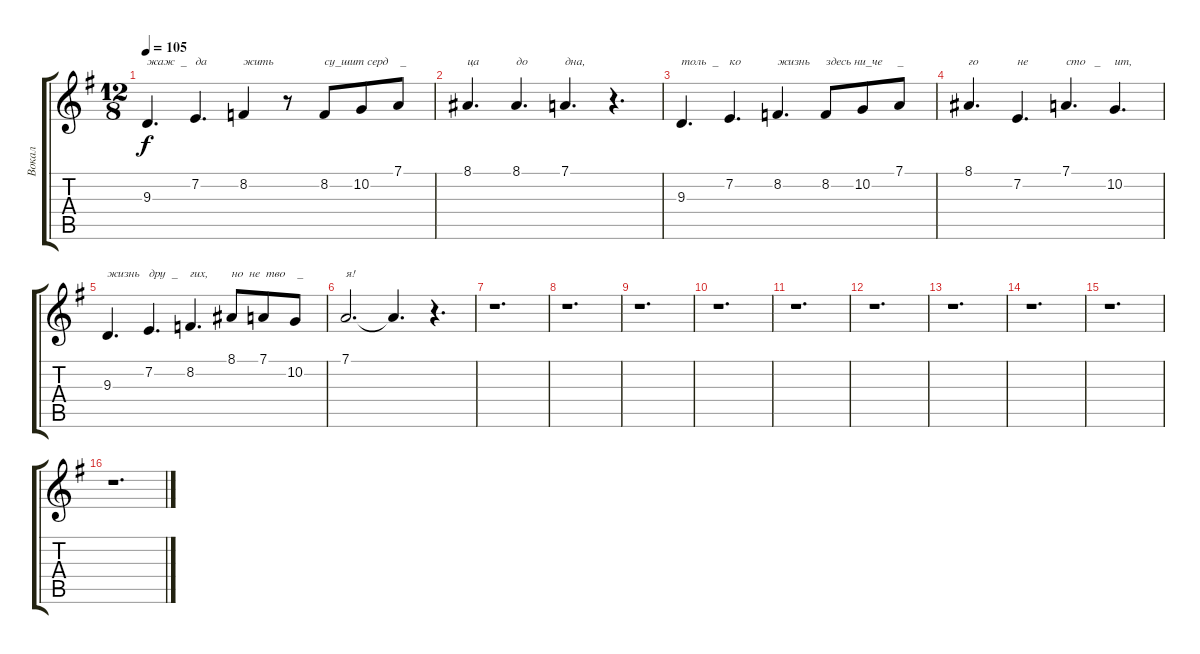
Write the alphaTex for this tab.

\track ("Вокал" "Вокал") {instrument fx5brightness}
\staff {score tabs}
\tuning (D4 A3 F3 C3 G2 D2) {hide}
\ts (12 8)
\tempo 105
\clef g2
\ks eminor
9.3.4{d txt "жаж  _" dy f} 7.2.4{d txt "да"} 8.2.4{txt "жить"} r.8 8.2.8{txt "су_шит серд    _"} 10.2.8 7.1.8 |
8.1.4{d txt "ца"} 8.1.4{d txt "до"} 7.1.4{d txt "дна,"} r.4{d} |
9.3.4{d txt "толь  _"} 7.2.4{d txt "ко"} 8.2.4{d txt "жизнь"} 8.2.8{txt "здесь ни_че     _"} 10.2.8 7.1.8 |
8.1.4{d txt "го"} 7.2.4{d txt "не"} 7.1.4{d txt "сто   _"} 10.2.4{d txt "ит,"} |
9.3.4{d txt "жизнь"} 7.2.4{d txt "дру  _"} 8.2.4{d txt "гих,"} 8.1.8{txt "но  не  тво    _"} 7.1.8 10.2.8 |
7.1.2{d txt "я!"} 7.1{t}.4{d} r.4{d} |
r.1{d} |
r.1{d} |
r.1{d} |
r.1{d} |
r.1{d} |
r.1{d} |
r.1{d} |
r.1{d} |
r.1{d} |
r.1{d}
